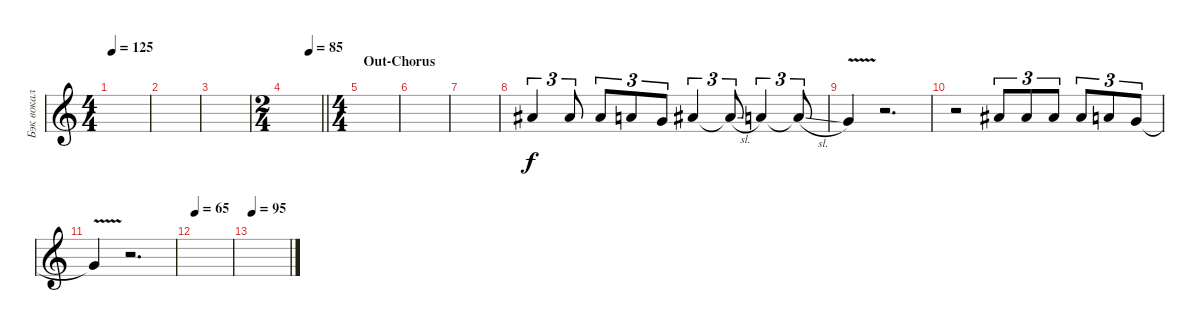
\track ("Бэк вокал" "Бэк вокал") {instrument oboe}
\staff {score}
\tuning (E4 B3 G3 D3 A2 E2) {hide}
\ts (4 4)
\tempo 125
\clef g2
\ks c
|
|
|
\ts (2 4)
\tempo (85 0.6666666666666666)
\barLineRight lightlight
|
\ts (4 4)
\section ("" "Out-Chorus")
|
|
|
6.1.4{tu (3 2) dy f} 6.1.8{tu (3 2)} 6.1.8{tu (3 2)} 5.1.8{tu (3 2)} 3.1.8{tu (3 2)} 6.1.4{tu (3 2)} 6.1{sl t}.8{tu (3 2)} 5.1.4{tu (3 2)} 5.1{sl t}.8{tu (3 2)} |
3.1{v}.4 r.2{d} |
r.2 6.1.8{tu (3 2)} 6.1.8{tu (3 2)} 6.1.8{tu (3 2)} 6.1.8{tu (3 2)} 5.1.8{tu (3 2)} 3.1.8{tu (3 2)} |
3.1{v t}.4 r.2{d} |
\tempo 65
|
\tempo 95
